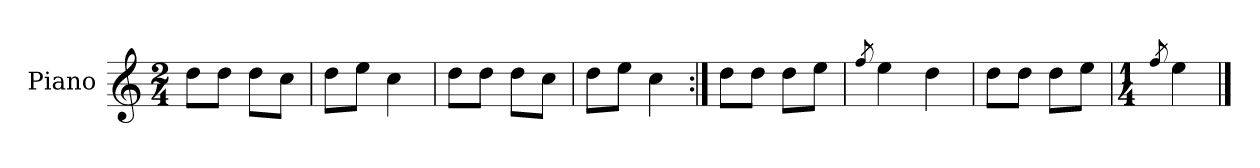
**kern
*part1
*staff1
*I"Piano
*I'Pno.
*clefG2
*k[]
*M2/4
=1
8dd\L
8dd\J
8dd\L
8cc\J
=2
8dd\L
8ee\J
4cc\
=3
8dd\L
8dd\J
8dd\L
8cc\J
=4
8dd\L
8ee\J
4cc\
=5:|!
8dd\L
8dd\J
8dd\L
8ee\J
=6
8qff/
4ee\
4dd\
=7
8dd\L
8dd\J
8dd\L
8ee\J
=8
*M1/4
8qff/
4ee\
==
*-
